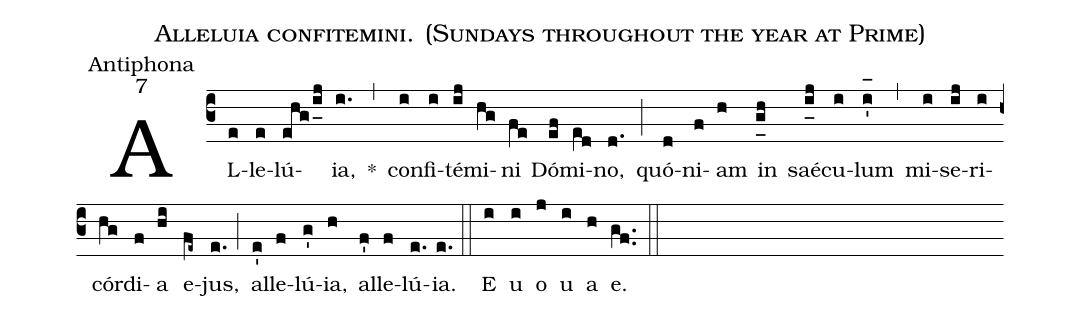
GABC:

name:Alleluia confitemini. (Sundays throughout the year at Prime);
office-part:Antiphona;
mode:7;
%%
(c3) AL(e)le(e)lú(ehg/i_[uh:l]j){ia},(i.) *(,) con(i)fi(i)té(ij)mi(hg)ni(fe) Dó(ef)mi(e[ll:1]d)no,(d.) (;) quó(d)ni(f)am(h) in(g_[uh:l]h) saé(i_[uh:l]j)cu(i)lum(i'_[oh:h]) (,) mi(i)se(ij)ri(i)cór(hg)di(f)a(hi) e(fe~)jus,(e.) (;) al(e')le(f)lú(g'){ia},(h) al(f')le(f)lú(e.){ia}.(e.) (::) <eu>E(i) u(i) o(j) u(i) a(h) e.</eu>(gf..) (::)
